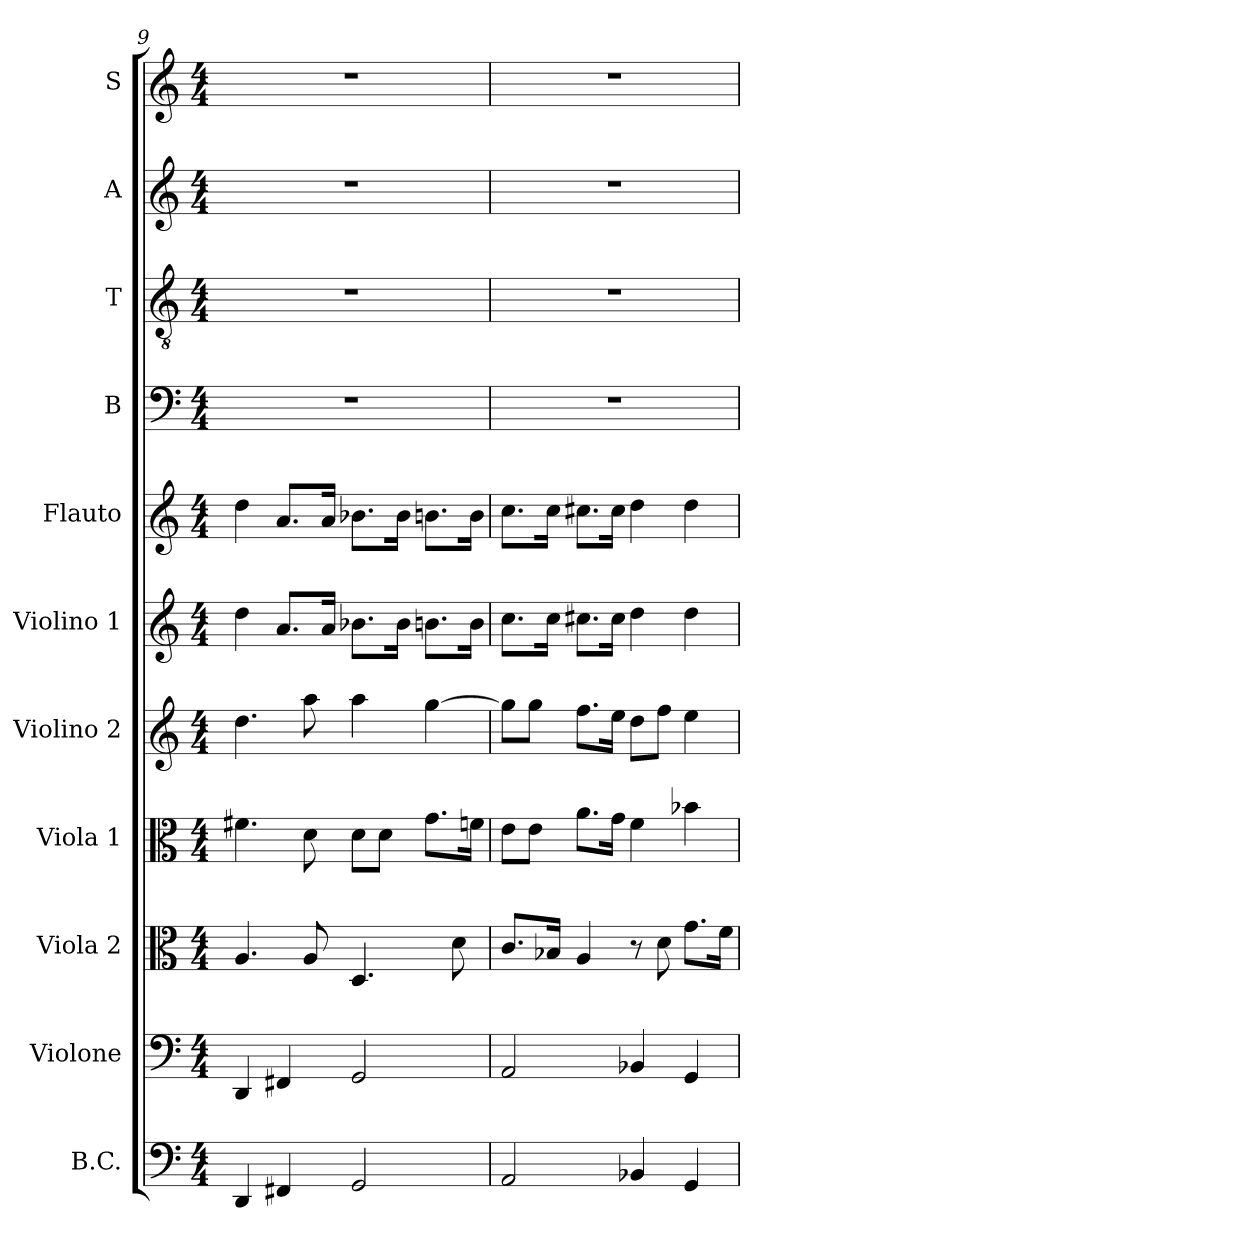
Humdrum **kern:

**kern	**kern	**kern	**kern	**kern	**kern	**kern	**kern	**kern	**kern	**kern
*part11	*part10	*part9	*part8	*part7	*part6	*part5	*part4	*part3	*part2	*part1
*staff11	*staff10	*staff9	*staff8	*staff7	*staff6	*staff5	*staff4	*staff3	*staff2	*staff1
*I"B.C.	*I"Violone	*I"Viola 2	*I"Viola 1	*I"Violino 2	*I"Violino 1	*I"Flauto	*I"B	*I"T	*I"A	*I"S
*I'B.C.	*I'Vne.	*I'Va2	*I'Va1	*I'Vn2	*I'Vn1	*I'Fl.	*I'B	*I'T	*I'A	*I'S
*clefF4	*clefF4	*clefC3	*clefC3	*clefG2	*clefG2	*clefG2	*clefF4	*clefGv2	*clefG2	*clefG2
*	*	*	*	*	*	*	*	*ITrd7c12	*	*
*k[]	*k[]	*k[]	*k[]	*k[]	*k[]	*k[]	*k[]	*k[]	*k[]	*k[]
*C:	*C:	*C:	*C:	*C:	*C:	*C:	*C:	*C:	*C:	*C:
*M4/4	*M4/4	*M4/4	*M4/4	*M4/4	*M4/4	*M4/4	*M4/4	*M4/4	*M4/4	*M4/4
=9	=9	=9	=9	=9	=9	=9	=9	=9	=9	=9
4DDi/	4DDi/	4.Ai/	4.f#Xi\	4.ddi\	4ddi\	4ddi\	1r	1r	1r	1r
4FF#Xi/	4FF#Xi/	.	.	.	8.ai/L	8.ai/L	.	.	.	.
.	.	8Ai/	8di\	8aai\	.	.	.	.	.	.
.	.	.	.	.	16ai/Jk	16ai/Jk	.	.	.	.
2GGi/	2GGi/	4.Di/	8di\L	4aai\	8.b-Xi\L	8.b-Xi\L	.	.	.	.
.	.	.	8di\J	.	.	.	.	.	.	.
.	.	.	.	.	16b-i\Jk	16b-i\Jk	.	.	.	.
.	.	.	8.gi\L	[4ggi\	8.bni\L	8.bni\L	.	.	.	.
.	.	8di\	.	.	.	.	.	.	.	.
.	.	.	16fni\Jk	.	16bi\Jk	16bi\Jk	.	.	.	.
=10	=10	=10	=10	=10	=10	=10	=10	=10	=10	=10
2AAi/	2AAi/	8.ci/L	8ei\L	8ggi\L]	8.cci\L	8.cci\L	1r	1r	1r	1r
.	.	.	8ei\J	8ggi\J	.	.	.	.	.	.
.	.	16B-Xi/Jk	.	.	16cci\Jk	16cci\Jk	.	.	.	.
.	.	4Ai/	8.ai\L	8.ffi\L	8.cc#Xi\L	8.cc#Xi\L	.	.	.	.
.	.	.	16gi\Jk	16eei\Jk	16cc#i\Jk	16cc#i\Jk	.	.	.	.
4BB-Xi/	4BB-Xi/	8r	4fi\	8ddi\L	4ddi\	4ddi\	.	.	.	.
.	.	8di\	.	8ffi\J	.	.	.	.	.	.
4GGi/	4GGi/	8.gi\L	4b-Xi\	4eei\	4ddi\	4ddi\	.	.	.	.
.	.	16fi\Jk	.	.	.	.	.	.	.	.
=	=	=	=	=	=	=	=	=	=	=
*-	*-	*-	*-	*-	*-	*-	*-	*-	*-	*-
